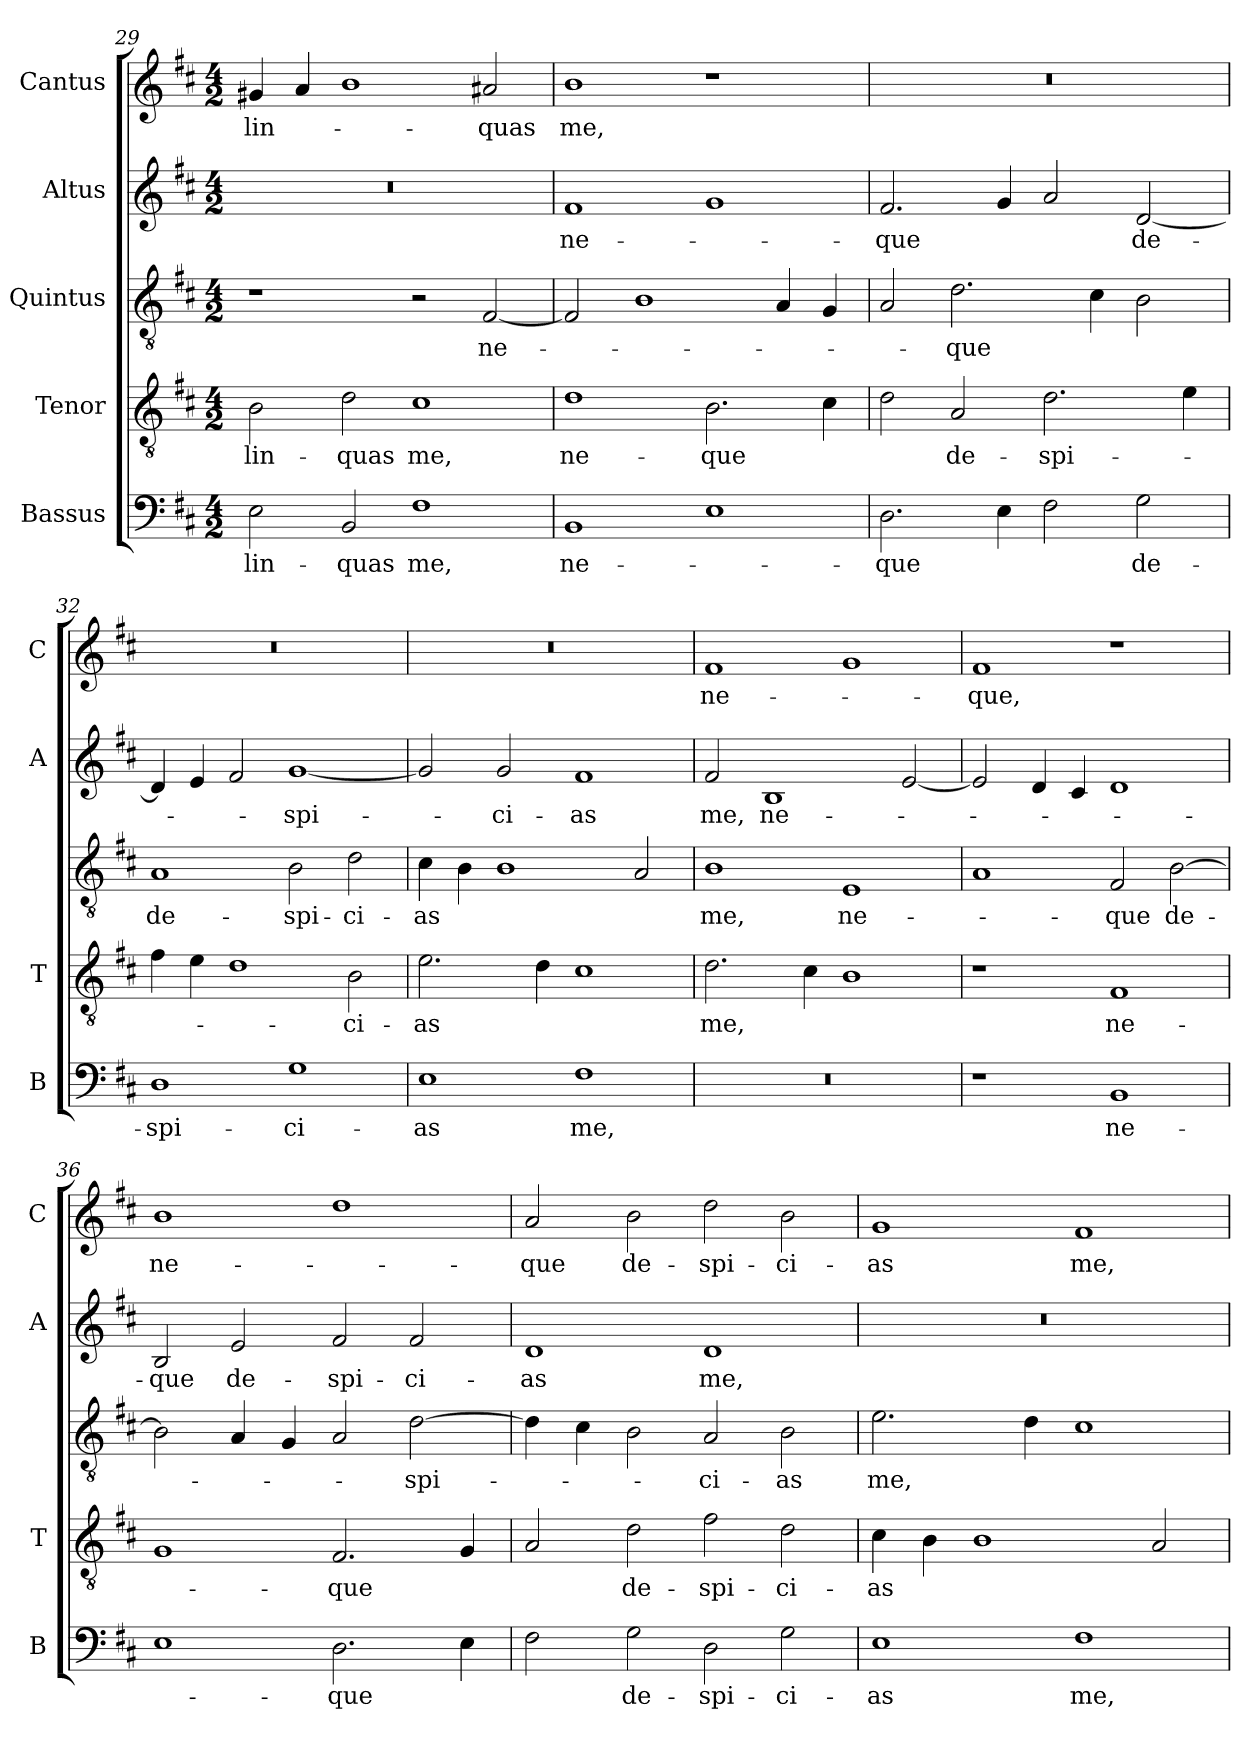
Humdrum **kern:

**kern	**text	**kern	**text	**kern	**text	**kern	**text	**kern	**text
*part5	*part5	*part4	*part4	*part3	*part3	*part2	*part2	*part1	*part1
*staff5	*staff5	*staff4	*staff4	*staff3	*staff3	*staff2	*staff2	*staff1	*staff1
*I"Bassus	*	*I"Tenor	*	*I"Quintus	*	*I"Altus	*	*I"Cantus	*
*I'B	*	*I'T	*	*	*	*I'A	*	*I'C	*
*clefF4	*	*clefGv2	*	*clefGv2	*	*clefG2	*	*clefG2	*
*k[f#c#]	*	*k[f#c#]	*	*k[f#c#]	*	*k[f#c#]	*	*k[f#c#]	*
*D:	*	*D:	*	*D:	*	*D:	*	*D:	*
*M4/2	*	*M4/2	*	*M4/2	*	*M4/2	*	*M4/2	*
=29	=29	=29	=29	=29	=29	=29	=29	=29	=29
!	!LO:LY:b	!	!LO:LY:b	!	!	!	!	!	!LO:LY:b
2E\	-lin-	2B\	-lin-	1r	.	0r	.	4g#X/	-lin-
.	.	.	.	.	.	.	.	4a/	.
!	!LO:LY:b	!	!LO:LY:b	!	!	!	!	!	!
2BB/	-quas	2d\	-quas	.	.	.	.	1b	.
!	!LO:LY:b	!	!LO:LY:b	!	!	!	!	!	!
1F#	me,	1c#	me,	2r	.	.	.	.	.
!	!	!	!	!	!LO:LY:b	!	!	!	!LO:LY:b
.	.	.	.	[2F#/	ne-	.	.	2a#X/	-quas
!!LO:LB:g=z
=30	=30	=30	=30	=30	=30	=30	=30	=30	=30
!	!LO:LY:b	!	!LO:LY:b	!	!	!	!LO:LY:b	!	!LO:LY:b
1BB	ne-	1d	ne-	2F#/]	.	1f#	ne-	1b	me,
.	.	.	.	1B	.	.	.	.	.
!	!	!	!LO:LY:b	!	!	!	!	!	!
1E	.	2.B\	-que	.	.	1g	.	1r	.
.	.	.	.	4A/	.	.	.	.	.
.	.	4c#\	.	4G/	.	.	.	.	.
=31	=31	=31	=31	=31	=31	=31	=31	=31	=31
!	!LO:LY:b	!	!	!	!	!	!LO:LY:b	!	!
2.D\	-que	2d\	.	2A/	.	2.f#/	-que	0r	.
!	!	!	!LO:LY:b	!	!LO:LY:b	!	!	!	!
.	.	2A/	de-	2.d\	-que	.	.	.	.
4E\	.	.	.	.	.	4g/	.	.	.
!	!	!	!LO:LY:b	!	!	!	!	!	!
2F#\	.	2.d\	-spi-	.	.	2a/	.	.	.
.	.	.	.	4c#\	.	.	.	.	.
!	!LO:LY:b	!	!	!	!	!	!LO:LY:b	!	!
2G\	de-	.	.	2B\	.	[2d/	de-	.	.
.	.	4e\	.	.	.	.	.	.	.
=32	=32	=32	=32	=32	=32	=32	=32	=32	=32
!	!LO:LY:b	!	!	!	!LO:LY:b	!	!	!	!
1D	-spi-	4f#\	.	1A	de-	4d/]	.	0r	.
.	.	4e\	.	.	.	4e/	.	.	.
.	.	1d	.	.	.	2f#/	.	.	.
!	!LO:LY:b	!	!	!	!LO:LY:b	!	!LO:LY:b	!	!
1G	-ci-	.	.	2B\	-spi-	[1g	-spi-	.	.
!	!	!	!LO:LY:b	!	!LO:LY:b	!	!	!	!
.	.	2B\	-ci-	2d\	-ci-	.	.	.	.
=33	=33	=33	=33	=33	=33	=33	=33	=33	=33
!	!LO:LY:b	!	!LO:LY:b	!	!LO:LY:b	!	!	!	!
1E	-as	2.e\	-as	4c#\	-as	2g/]	.	0r	.
.	.	.	.	4B\	.	.	.	.	.
!	!	!	!	!	!	!	!LO:LY:b	!	!
.	.	.	.	1B	.	2g/	-ci-	.	.
.	.	4d\	.	.	.	.	.	.	.
!	!LO:LY:b	!	!	!	!	!	!LO:LY:b	!	!
1F#	me,	1c#	.	.	.	1f#	-as	.	.
.	.	.	.	2A/	.	.	.	.	.
=34	=34	=34	=34	=34	=34	=34	=34	=34	=34
!	!	!	!LO:LY:b	!	!LO:LY:b	!	!LO:LY:b	!	!LO:LY:b
0r	.	2.d\	me,	1B	me,	2f#/	me,	1f#	ne-
!	!	!	!	!	!	!	!LO:LY:b	!	!
.	.	.	.	.	.	1B	ne-	.	.
.	.	4c#\	.	.	.	.	.	.	.
!	!	!	!	!	!LO:LY:b	!	!	!	!
.	.	1B	.	1E	ne-	.	.	1g	.
.	.	.	.	.	.	[2e/	.	.	.
!!LO:LB:g=z
=35	=35	=35	=35	=35	=35	=35	=35	=35	=35
!	!	!	!	!	!	!	!	!	!LO:LY:b
1r	.	1r	.	1A	.	2e/]	.	1f#	-que,
.	.	.	.	.	.	4d/	.	.	.
.	.	.	.	.	.	4c#/	.	.	.
!	!LO:LY:b	!	!LO:LY:b	!	!LO:LY:b	!	!	!	!
1BB	ne-	1F#	ne-	2F#/	-que	1d	.	1r	.
!	!	!	!	!	!LO:LY:b	!	!	!	!
.	.	.	.	[2B\	de-	.	.	.	.
=36	=36	=36	=36	=36	=36	=36	=36	=36	=36
!	!	!	!	!	!	!	!LO:LY:b	!	!LO:LY:b
1E	.	1G	.	2B\]	.	2B/	-que	1b	ne-
!	!	!	!	!	!	!	!LO:LY:b	!	!
.	.	.	.	4A/	.	2e/	de-	.	.
.	.	.	.	4G/	.	.	.	.	.
!	!LO:LY:b	!	!LO:LY:b	!	!	!	!LO:LY:b	!	!
2.D\	-que	2.F#/	-que	2A/	.	2f#/	-spi-	1dd	.
!	!	!	!	!	!LO:LY:b	!	!LO:LY:b	!	!
.	.	.	.	[2d\	-spi-	2f#/	-ci-	.	.
4E\	.	4G/	.	.	.	.	.	.	.
=37	=37	=37	=37	=37	=37	=37	=37	=37	=37
!	!	!	!	!	!	!	!LO:LY:b	!	!LO:LY:b
2F#\	.	2A/	.	4d\]	.	1d	-as	2a/	-que
.	.	.	.	4c#\	.	.	.	.	.
!	!LO:LY:b	!	!LO:LY:b	!	!	!	!	!	!LO:LY:b
2G\	de-	2d\	de-	2B\	.	.	.	2b\	de-
!	!LO:LY:b	!	!LO:LY:b	!	!LO:LY:b	!	!LO:LY:b	!	!LO:LY:b
2D\	-spi-	2f#\	-spi-	2A/	-ci-	1d	me,	2dd\	-spi-
!	!LO:LY:b	!	!LO:LY:b	!	!LO:LY:b	!	!	!	!LO:LY:b
2G\	-ci-	2d\	-ci-	2B\	-as	.	.	2b\	-ci-
=38	=38	=38	=38	=38	=38	=38	=38	=38	=38
!	!LO:LY:b	!	!LO:LY:b	!	!LO:LY:b	!	!	!	!LO:LY:b
1E	-as	4c#\	-as	2.e\	me,	0r	.	1g	-as
.	.	4B\	.	.	.	.	.	.	.
.	.	1B	.	.	.	.	.	.	.
.	.	.	.	4d\	.	.	.	.	.
!	!LO:LY:b	!	!	!	!	!	!	!	!LO:LY:b
1F#	me,	.	.	1c#	.	.	.	1f#	me,
.	.	2A/	.	.	.	.	.	.	.
=	=	=	=	=	=	=	=	=	=
*-	*-	*-	*-	*-	*-	*-	*-	*-	*-
